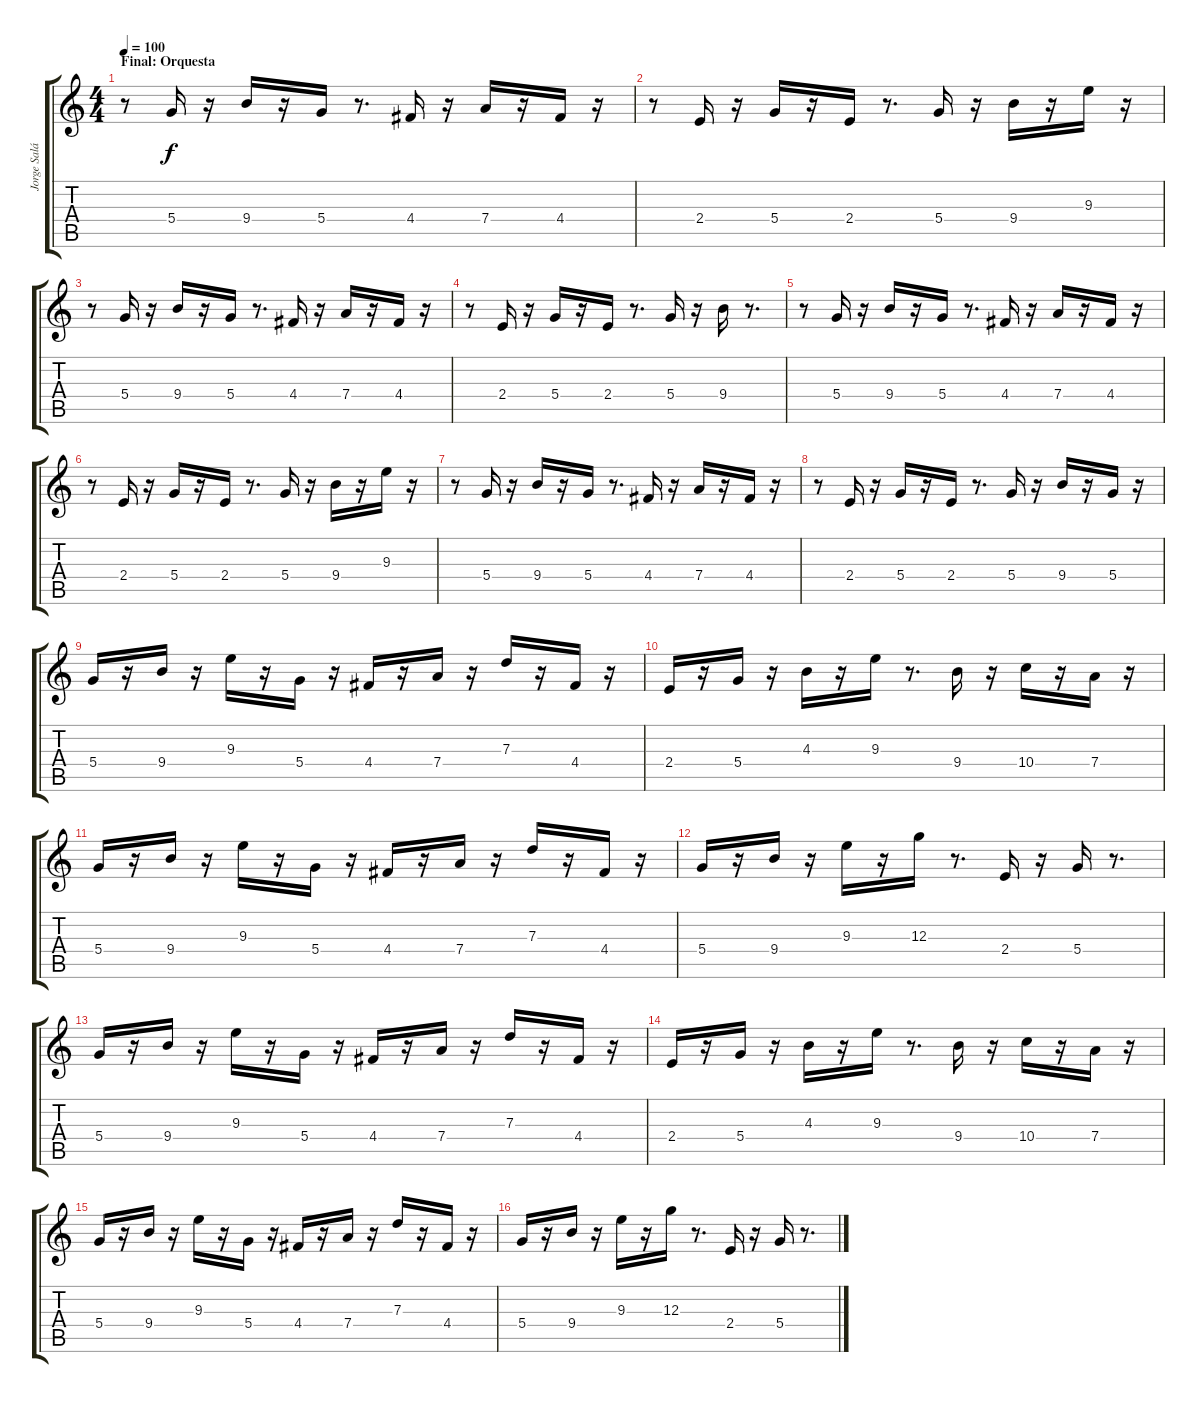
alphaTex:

\track ("Jorge Salán" "Jorge Salá") {instrument distortionguitar}
\staff {score tabs}
\tuning (E4 B3 G3 D3 A2 E2) {hide}
\ts (4 4)
\section ("" "Final: Orquesta")
\tempo 100
\clef g2
\ks c
r.8{dy f volume 6 instrument pizzicatostrings} 5.4.16 r.16 9.4.16 r.16 5.4.16 r.8{d} 4.4.16 r.16 7.4.16 r.16 4.4.16 r.16 |
r.8 2.4.16 r.16 5.4.16 r.16 2.4.16 r.8{d} 5.4.16 r.16 9.4.16 r.16 9.3.16 r.16 |
r.8 5.4.16 r.16 9.4.16 r.16 5.4.16 r.8{d} 4.4.16 r.16 7.4.16 r.16 4.4.16 r.16 |
r.8 2.4.16 r.16 5.4.16 r.16 2.4.16 r.8{d} 5.4.16 r.16 9.4.16 r.8{d} |
r.8 5.4.16 r.16 9.4.16 r.16 5.4.16 r.8{d} 4.4.16 r.16 7.4.16 r.16 4.4.16 r.16 |
r.8 2.4.16 r.16 5.4.16 r.16 2.4.16 r.8{d} 5.4.16 r.16 9.4.16 r.16 9.3.16 r.16 |
r.8 5.4.16 r.16 9.4.16 r.16 5.4.16 r.8{d} 4.4.16 r.16 7.4.16 r.16 4.4.16 r.16 |
r.8 2.4.16 r.16 5.4.16 r.16 2.4.16 r.8{d} 5.4.16 r.16 9.4.16 r.16 5.4.16 r.16 |
5.4.16 r.16 9.4.16 r.16 9.3.16 r.16 5.4.16 r.16 4.4.16 r.16 7.4.16 r.16 7.3.16 r.16 4.4.16 r.16 |
2.4.16 r.16 5.4.16 r.16 4.3.16 r.16 9.3.16 r.8{d} 9.4.16 r.16 10.4.16 r.16 7.4.16 r.16 |
5.4.16 r.16 9.4.16 r.16 9.3.16 r.16 5.4.16 r.16 4.4.16 r.16 7.4.16 r.16 7.3.16 r.16 4.4.16 r.16 |
5.4.16 r.16 9.4.16 r.16 9.3.16 r.16 12.3.16 r.8{d} 2.4.16 r.16 5.4.16 r.8{d} |
5.4.16 r.16 9.4.16 r.16 9.3.16 r.16 5.4.16 r.16 4.4.16 r.16 7.4.16 r.16 7.3.16 r.16 4.4.16 r.16 |
2.4.16 r.16 5.4.16 r.16 4.3.16 r.16 9.3.16 r.8{d} 9.4.16 r.16 10.4.16 r.16 7.4.16 r.16 |
5.4.16 r.16 9.4.16 r.16 9.3.16 r.16 5.4.16 r.16 4.4.16 r.16 7.4.16 r.16 7.3.16 r.16 4.4.16 r.16 |
5.4.16 r.16 9.4.16 r.16 9.3.16 r.16 12.3.16 r.8{d} 2.4.16 r.16 5.4.16 r.8{d}
